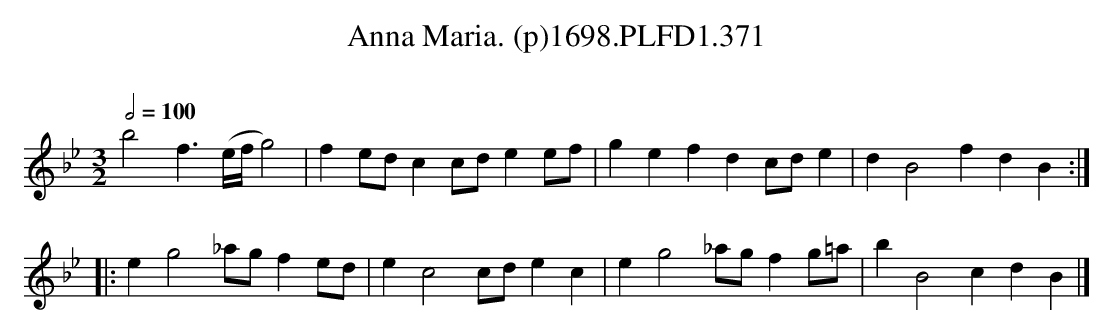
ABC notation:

X:1
T:Anna Maria. (p)1698.PLFD1.371
M:3/2
L:1/8
Q:1/2=100
O:
K:Bb
b4f3(e/f/g4)|f2edc2cde2ef|g2e2f2d2cde2|d2B4f2d2B2:|
|:e2g4_agf2ed|e2c4cde2c2|e2g4_agf2g=a|b2B4c2d2B2|]
